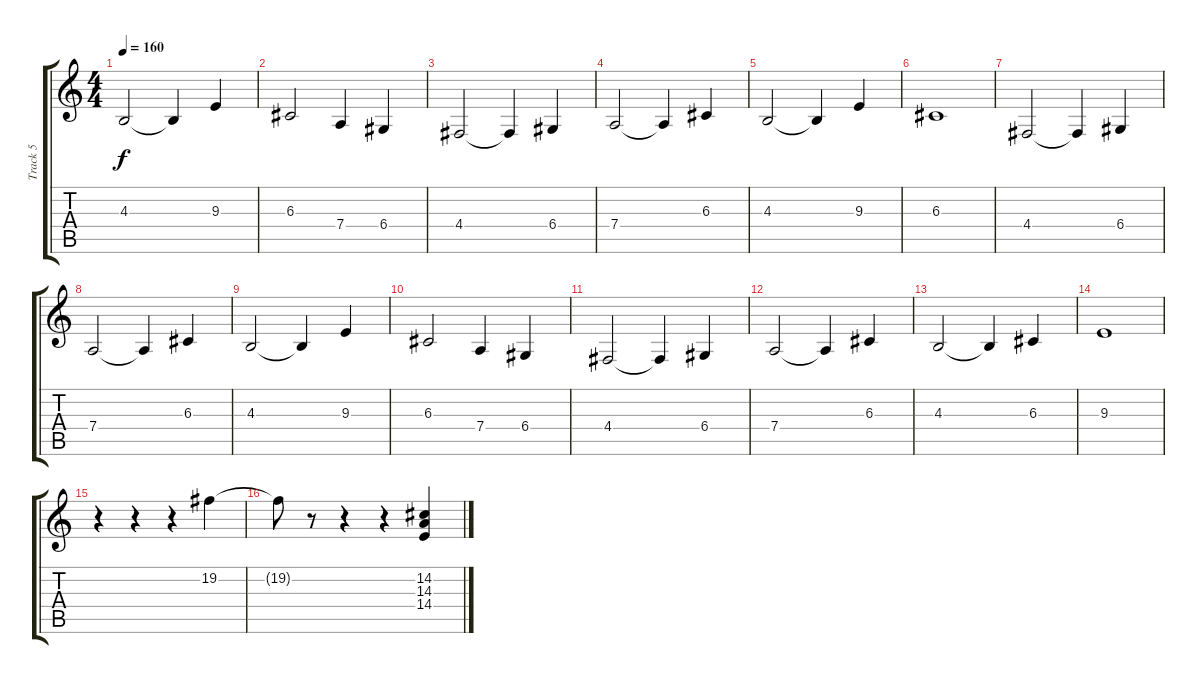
\track ("Track 5" "Track 5") {instrument drawbarorgan}
\staff {score tabs}
\tuning (E4 B3 G3 D3 A2 E2) {hide}
\ts (4 4)
\tempo 160
\clef g2
\ks c
4.3.2{dy f} 4.3{t}.4 9.3.4 |
6.3.2 7.4.4 6.4.4 |
4.4.2 4.4{t}.4 6.4.4 |
7.4.2 7.4{t}.4 6.3.4 |
4.3.2 4.3{t}.4 9.3.4 |
6.3.1 |
4.4.2 4.4{t}.4 6.4.4 |
7.4.2 7.4{t}.4 6.3.4 |
4.3.2 4.3{t}.4 9.3.4 |
6.3.2 7.4.4 6.4.4 |
4.4.2 4.4{t}.4 6.4.4 |
7.4.2 7.4{t}.4 6.3.4 |
4.3.2 4.3{t}.4 6.3.4 |
9.3.1 |
r.4 r.4 r.4 19.2.4 |
19.2{t}.8 r.8 r.4 r.4 (14.2 14.3 14.4).4
